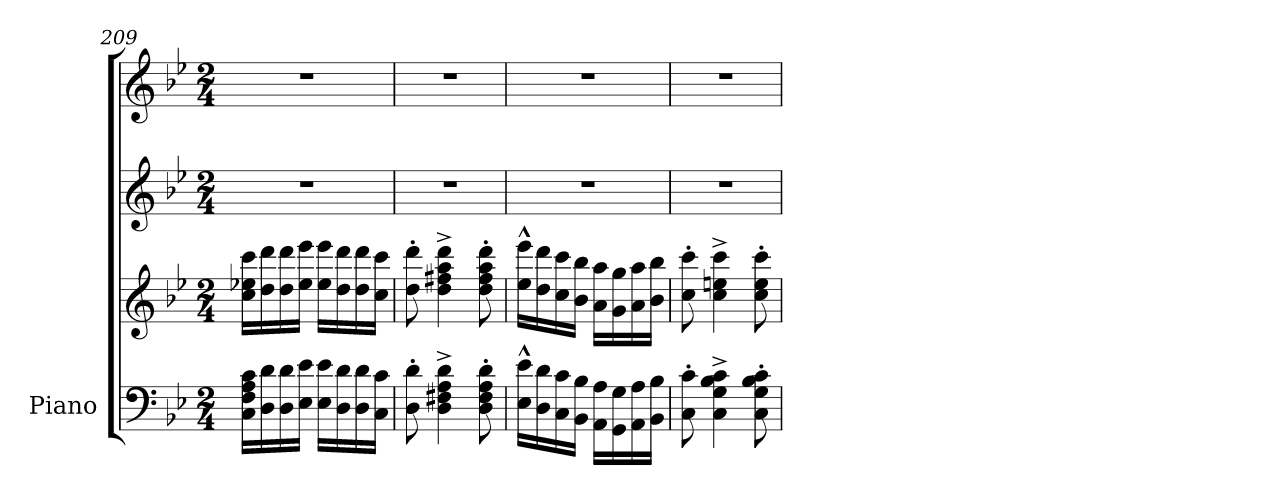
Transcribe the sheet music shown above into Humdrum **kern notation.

**kern	**kern	**kern	**kern
*part1	*part1	*part1	*part1
*staff4	*staff3	*staff2	*staff1
*I"Piano	*	*	*
*I'Pno.	*	*	*
*clefF4	*clefG2	*clefG2	*clefG2
*k[b-e-]	*k[b-e-]	*k[b-e-]	*k[b-e-]
*M2/4	*M2/4	*M2/4	*M2/4
=209	=209	=209	=209
16C\ 16F\ 16A\ 16c\LL	16cc\ 16ee-X\ 16ccc\LL	2r	2r
16D\ 16d\	16dd\ 16ddd\	.	.
16D\ 16d\	16dd\ 16ddd\	.	.
16E-\ 16e-\JJ	16ee-\ 16eee-\JJ	.	.
16E-\ 16e-\LL	16ee-\ 16eee-\LL	.	.
16D\ 16d\	16dd\ 16ddd\	.	.
16D\ 16d\	16dd\ 16ddd\	.	.
16C\ 16c\JJ	16cc\ 16ccc\JJ	.	.
=210	=210	=210	=210
*	*	*	*MM100
8D\' 8d\'	8dd\' 8ddd\'	2r	2r
4D\^ 4F#X\^ 4A\^ 4d\^	4dd\^ 4ff#X\^ 4aa\^ 4ddd\^	.	.
8D\' 8F#\' 8A\' 8d\'	8dd\' 8ff#\' 8aa\' 8ddd\'	.	.
!!LO:LB:g=z
=211	=211	=211	=211
16E-\^^ 16e-\^^LL	16ee-\^^ 16eee-\^^LL	2r	2r
16D\ 16d\	16dd\ 16ddd\	.	.
16C\ 16c\	16cc\ 16ccc\	.	.
16BB-\ 16B-\JJ	16b-\ 16bb-\JJ	.	.
16AA\ 16A\LL	16a\ 16aa\LL	.	.
16GG\ 16G\	16g\ 16gg\	.	.
16AA\ 16A\	16a\ 16aa\	.	.
16BB-\ 16B-\JJ	16b-\ 16bb-\JJ	.	.
=212	=212	=212	=212
*	*	*	*MM100
8C\' 8c\'	8cc\' 8ccc\'	2r	2r
4C\^ 4G\^ 4B-\^ 4c\^	4cc\^ 4een\^ 4ccc\^	.	.
8C\' 8G\' 8B-\' 8c\'	8cc\' 8ee\' 8ccc\'	.	.
=	=	=	=
*-	*-	*-	*-
